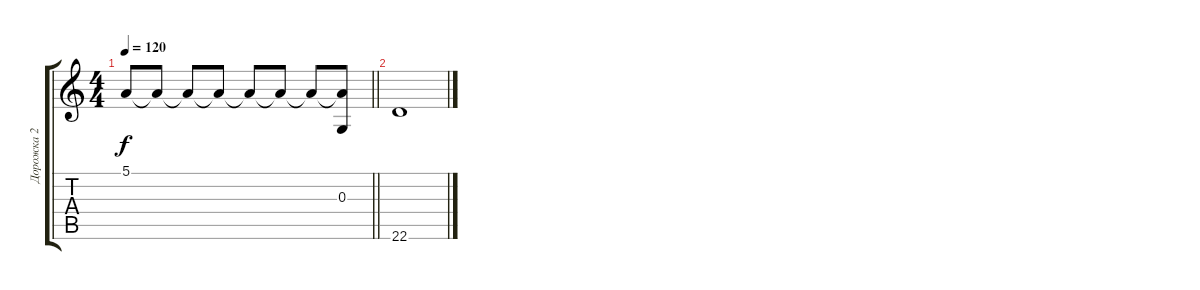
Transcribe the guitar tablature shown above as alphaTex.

\track ("Дорожка 2" "Дорожка 2") {instrument stringensemble1}
\staff {score tabs}
\tuning (E4 B3 G3 D3 A2 E2) {hide}
\ts (4 4)
\tempo 120
\clef g2
\barLineRight lightlight
\ks c
5.1.8{dy f} 5.1{t}.8 5.1{t}.8 5.1{t}.8 5.1{t}.8 5.1{t}.8 5.1{t}.8 (5.1{t} 0.3{t}).8 |
22.6.1
